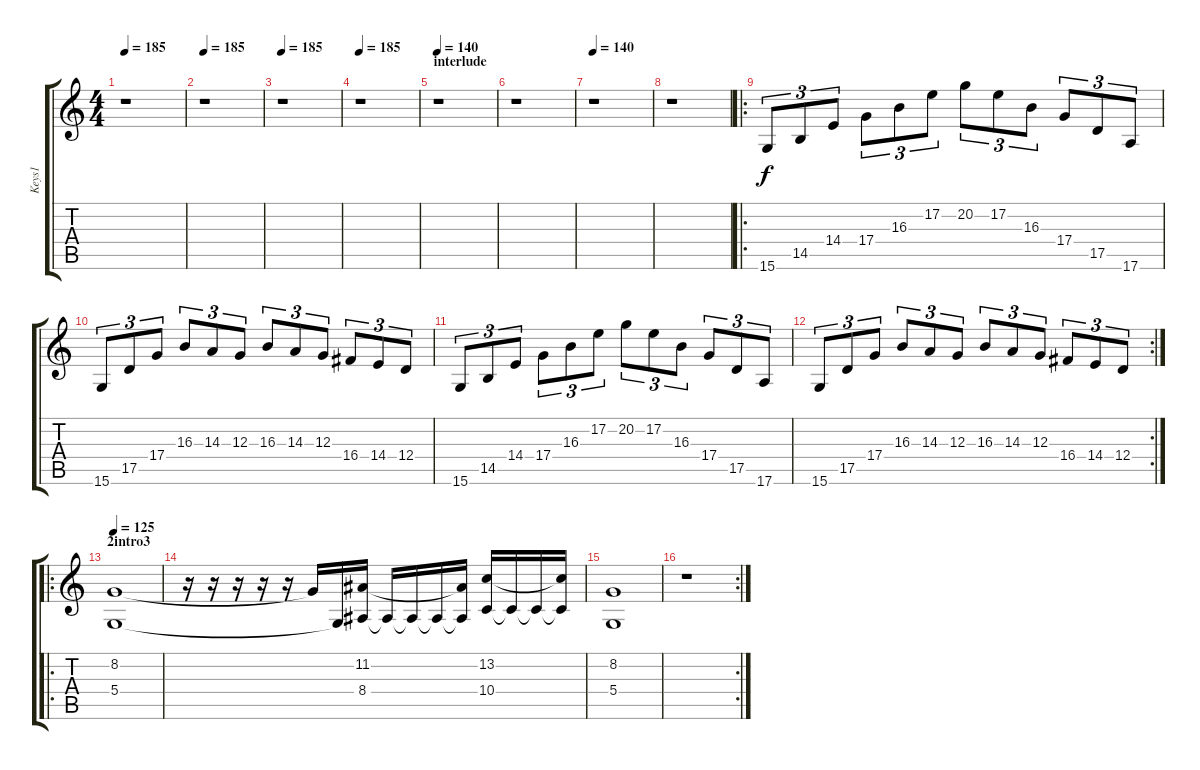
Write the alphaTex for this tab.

\track ("Keys1" "Keys1") {instrument stringensemble1}
\staff {score tabs}
\tuning (E4 B3 G3 D3 A2 E2) {hide}
\ts (4 4)
\tempo 185
\clef g2
\ks c
r.1{dy f} |
\tempo 185
r.1 |
\tempo 185
r.1 |
\tempo 185
r.1 |
\section ("" "interlude")
\tempo 140
r.1 |
r.1 |
\tempo 140
r.1 |
r.1 |
\ro
15.6.8{tu (3 2) volume 15 instrument stringensemble1} 14.5.8{tu (3 2)} 14.4.8{tu (3 2)} 17.4.8{tu (3 2)} 16.3.8{tu (3 2)} 17.2.8{tu (3 2)} 20.2.8{tu (3 2)} 17.2.8{tu (3 2)} 16.3.8{tu (3 2)} 17.4.8{tu (3 2)} 17.5.8{tu (3 2)} 17.6.8{tu (3 2)} |
15.6.8{tu (3 2)} 17.5.8{tu (3 2)} 17.4.8{tu (3 2)} 16.3.8{tu (3 2)} 14.3.8{tu (3 2)} 12.3.8{tu (3 2)} 16.3.8{tu (3 2)} 14.3.8{tu (3 2)} 12.3.8{tu (3 2)} 16.4.8{tu (3 2)} 14.4.8{tu (3 2)} 12.4.8{tu (3 2)} |
15.6.8{tu (3 2)} 14.5.8{tu (3 2)} 14.4.8{tu (3 2)} 17.4.8{tu (3 2)} 16.3.8{tu (3 2)} 17.2.8{tu (3 2)} 20.2.8{tu (3 2)} 17.2.8{tu (3 2)} 16.3.8{tu (3 2)} 17.4.8{tu (3 2)} 17.5.8{tu (3 2)} 17.6.8{tu (3 2)} |
\rc 2
15.6.8{tu (3 2)} 17.5.8{tu (3 2)} 17.4.8{tu (3 2)} 16.3.8{tu (3 2)} 14.3.8{tu (3 2)} 12.3.8{tu (3 2)} 16.3.8{tu (3 2)} 14.3.8{tu (3 2)} 12.3.8{tu (3 2)} 16.4.8{tu (3 2)} 14.4.8{tu (3 2)} 12.4.8{tu (3 2)} |
\ro
\section ("" "2intro3")
\tempo 125
(8.2 5.4).1{volume 11 instrument stringensemble1} |
r.16 r.16 r.16 r.16 r.16 8.2{t}.16 5.4{t}.16 (11.2 8.4).16 8.4{t}.16 8.4{t}.16 8.4{t}.16 (11.2{t} 8.4{t}).16 (13.2 10.4).16 10.4{t}.16 10.4{t}.16 (13.2{t} 10.4{t}).16 |
(8.2 5.4).1 |
\rc 2
r.1
